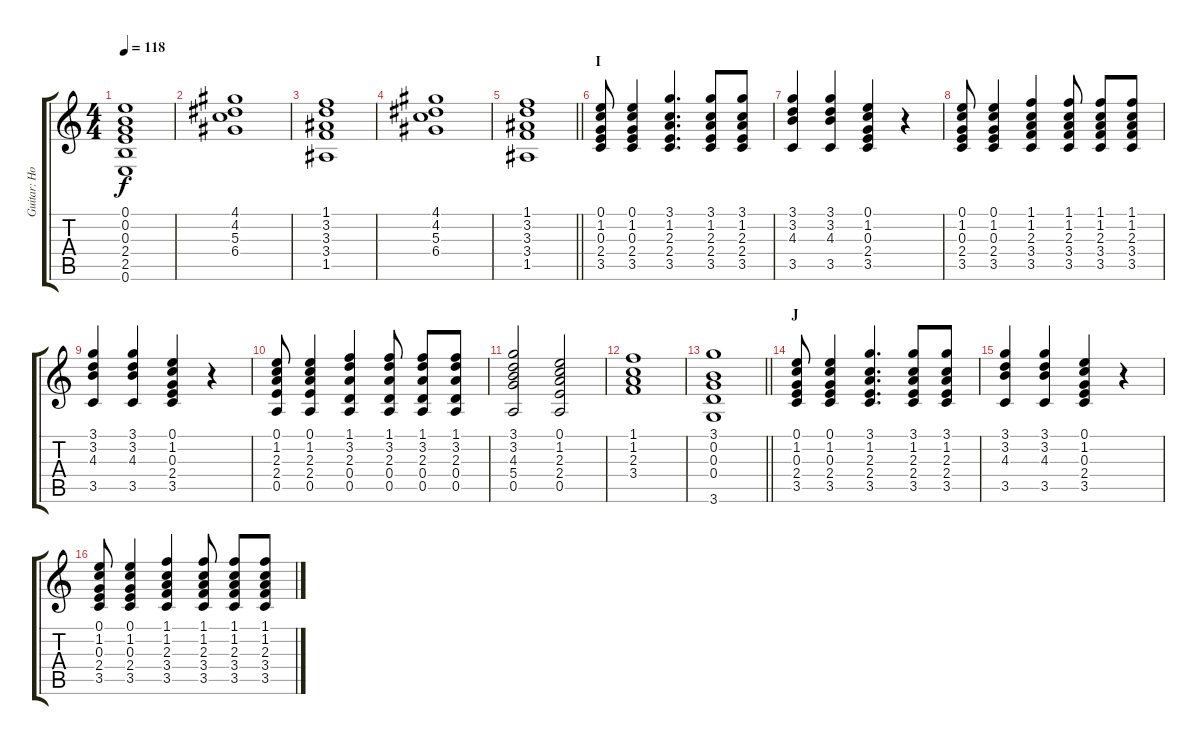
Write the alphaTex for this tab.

\track ("Guitar: Howard" "Guitar: Ho") {instrument electricguitarclean}
\staff {score tabs}
\tuning (E4 B3 G3 D3 A2 E2) {hide}
\ts (4 4)
\tempo 118
\clef g2
\ks c
(0.1 0.2 0.3 2.4 2.5 0.6).1{dy f} |
(4.1 4.2 5.3 6.4).1 |
(1.1 3.2 3.3 3.4 1.5).1 |
(4.1 4.2 5.3 6.4).1 |
\barLineRight lightlight
(1.1 3.2 3.3 3.4 1.5).1 |
\section ("" "I")
(0.1 1.2 0.3 2.4 3.5).8 (0.1 1.2 0.3 2.4 3.5).4 (3.1 1.2 2.3 2.4 3.5).4{d} (3.1 1.2 2.3 2.4 3.5).8 (3.1 1.2 2.3 2.4 3.5).8 |
(3.1 3.2 4.3 3.5).4 (3.1 3.2 4.3 3.5).4 (0.1 1.2 0.3 2.4 3.5).4 r.4 |
(0.1 1.2 0.3 2.4 3.5).8 (0.1 1.2 0.3 2.4 3.5).4 (1.1 1.2 2.3 3.4 3.5).4 (1.1 1.2 2.3 3.4 3.5).8 (1.1 1.2 2.3 3.4 3.5).8 (1.1 1.2 2.3 3.4 3.5).8 |
(3.1 3.2 4.3 3.5).4 (3.1 3.2 4.3 3.5).4 (0.1 1.2 0.3 2.4 3.5).4 r.4 |
(0.1 1.2 2.3 2.4 0.5).8 (0.1 1.2 2.3 2.4 0.5).4 (1.1 3.2 2.3 0.4 0.5).4 (1.1 3.2 2.3 0.4 0.5).8 (1.1 3.2 2.3 0.4 0.5).8 (1.1 3.2 2.3 0.4 0.5).8 |
(3.1 3.2 4.3 5.4 0.5).2 (0.1 1.2 2.3 2.4 0.5).2 |
(1.1 1.2 2.3 3.4).1 |
\barLineRight lightlight
(3.1 0.2 0.3 0.4 3.6).1 |
\section ("" "J")
(0.1 1.2 0.3 2.4 3.5).8 (0.1 1.2 0.3 2.4 3.5).4 (3.1 1.2 2.3 2.4 3.5).4{d} (3.1 1.2 2.3 2.4 3.5).8 (3.1 1.2 2.3 2.4 3.5).8 |
(3.1 3.2 4.3 3.5).4 (3.1 3.2 4.3 3.5).4 (0.1 1.2 0.3 2.4 3.5).4 r.4 |
(0.1 1.2 0.3 2.4 3.5).8 (0.1 1.2 0.3 2.4 3.5).4 (1.1 1.2 2.3 3.4 3.5).4 (1.1 1.2 2.3 3.4 3.5).8 (1.1 1.2 2.3 3.4 3.5).8 (1.1 1.2 2.3 3.4 3.5).8
